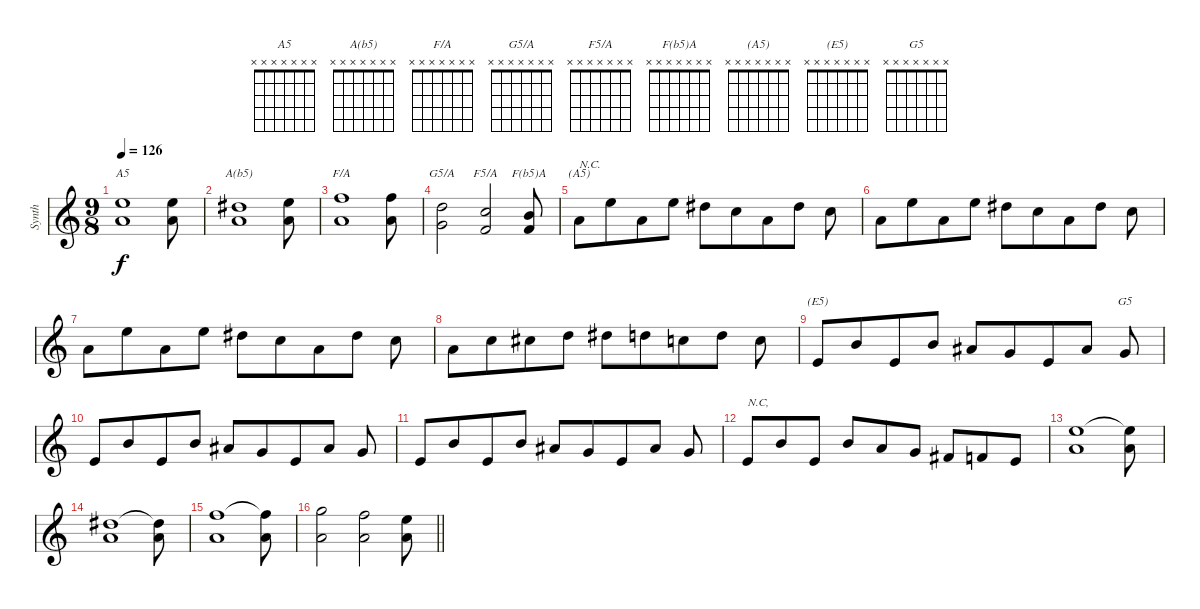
\track ("Synth" "Synth") {instrument pad4choir}
\staff {score}
\tuning (E5 B4 G4 D4 A3 E3 B2) {hide}
\chord ("A5" x x x x x x x)
\chord ("A(b5)" x x x x x x x)
\chord ("F/A" x x x x x x x)
\chord ("G5/A" x x x x x x x)
\chord ("F5/A" x x x x x x x)
\chord ("F(b5)A" x x x x x x x)
\chord ("(A5)" x x x x x x x)
\chord ("(E5)" x x x x x x x)
\chord ("G5" x x x x x x x)
\ts (9 8)
\tempo 126
\clef g2
\ks c
(0.1 2.3).1{ch "A5" dy f} (0.1 2.3).8 |
(4.2 2.3).1{ch "A(b5)"} (0.1 2.3).8 |
(1.1 2.3).1{ch "F/A"} (1.1 2.3).8 |
(3.2 0.3).2{ch "G5/A"} (1.2 3.4).2{ch "F5/A"} (0.2 3.4).8{ch "F(b5)A"} |
2.3.8{ch "(A5)" txt "N.C."} 0.1.8 2.3.8{beam merge} 0.1.8{beam split} 4.2.8 1.2.8{beam merge} 2.3.8 4.2.8{beam split} 1.2.8 |
2.3.8 0.1.8 2.3.8{beam merge} 0.1.8{beam split} 4.2.8 1.2.8{beam merge} 2.3.8 4.2.8{beam split} 1.2.8 |
2.3.8 0.1.8 2.3.8{beam merge} 0.1.8{beam split} 4.2.8 1.2.8{beam merge} 2.3.8 4.2.8{beam split} 1.2.8 |
2.3.8 1.2.8 2.2.8{beam merge} 3.2.8{beam split} 4.2.8 3.2.8{beam merge} 1.2.8 3.2.8{beam split} 1.2.8 |
2.4.8{ch "(E5)"} 0.2.8 2.4.8{beam merge} 0.2.8{beam split} 3.3.8 0.3.8{beam merge} 2.4.8 3.3.8{beam split} 0.3.8{ch "G5"} |
2.4.8 0.2.8 2.4.8{beam merge} 0.2.8{beam split} 3.3.8 0.3.8{beam merge} 2.4.8 3.3.8{beam split} 0.3.8 |
2.4.8 0.2.8 2.4.8{beam merge} 0.2.8{beam split} 3.3.8 0.3.8{beam merge} 2.4.8 3.3.8{beam split} 0.3.8 |
2.4.8{txt "N.C,"} 0.2.8 2.4.8 0.2.8 2.3.8 0.3.8 4.4.8 3.4.8 2.4.8 |
(0.1 2.3).1 (0.1{t} 2.3).8 |
(4.2 2.3).1 (4.2{t} 2.3).8 |
(1.1 2.3).1 (1.1{t} 2.3).8 |
\barLineRight lightlight
(3.1 2.3).2 (1.1 2.3).2 (0.1 2.3).8
